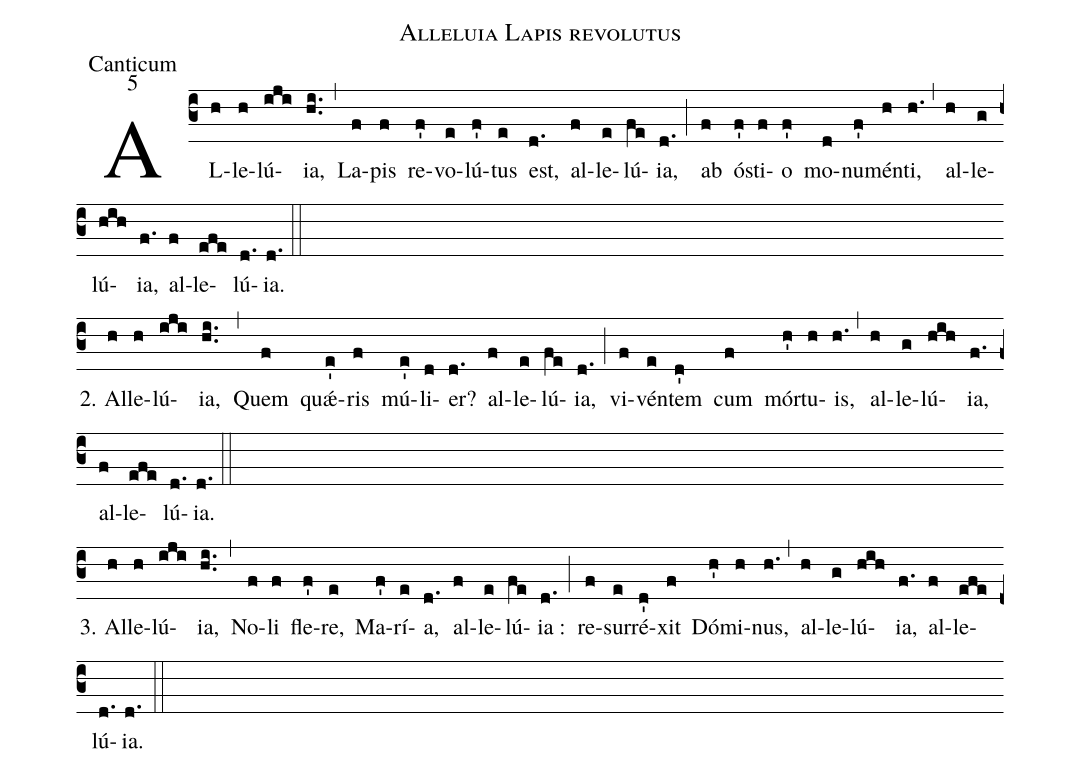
name:Alleluia Lapis revolutus;
office-part:Canticum;
mode:5;
%%
(c3) AL(h)le(h)lú(iji){ia},(hi..) (,) La(f)pis(f) re(f')vo(e)lú(f')tus(e) est,(d.) al(f)le(e)lú(fe){ia},(d.) (;) ab(f) ó(f')sti(f)o(f') mo(d)nu(f')mén(h)ti,(h.) (,) al(h)le(g)lú(hih){ia},(f.) al(f)le(efe)lú(d.){ia}.(d.) (::) (Z-)
2. Al(h)le(h)lú(iji){ia},(hi..) (,) Quem(f) quǽ(e')ris(f) mú(e')li(d)er?(d.) al(f)le(e)lú(fe){ia},(d.) (;) vi(f)vén(e)tem(d') cum(f) mór(h')tu(h)is,(h.) (,) al(h)le(g)lú(hih){ia},(f.) al(f)le(efe)lú(d.){ia}.(d.) (::) (Z-)
3. Al(h)le(h)lú(iji){ia},(hi..) (,) No(f)li(f) fle(f')re,(e) Ma(f')rí(e)a,(d.) al(f)le(e)lú(fe){ia} :(d.) (;) re(f)sur(e)ré(d')xit(f) Dó(h')mi(h)nus,(h.) (,) al(h)le(g)lú(hih){ia},(f.) al(f)le(efe)lú(d.){ia}.(d.) (::)
